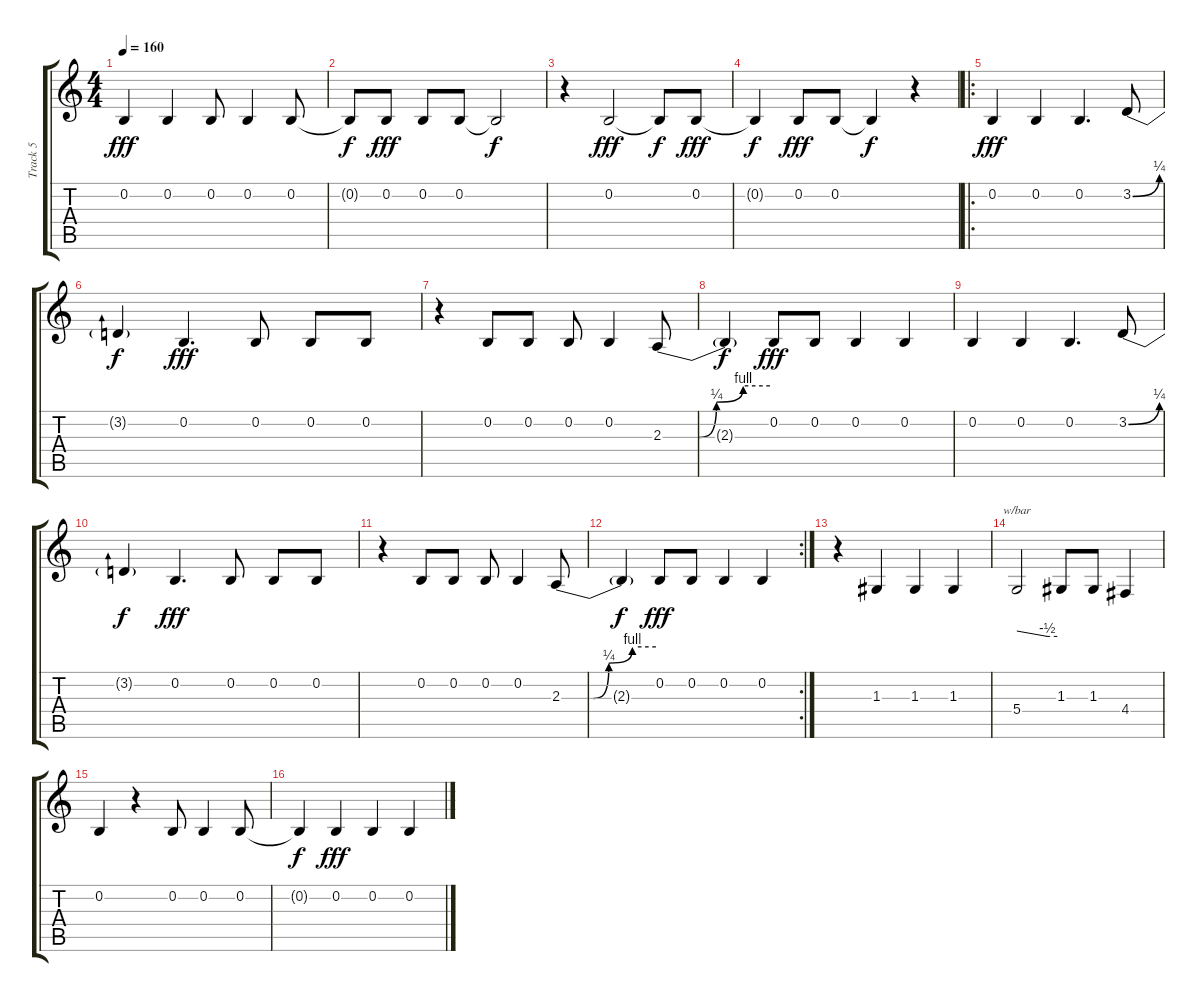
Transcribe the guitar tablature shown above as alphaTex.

\track ("Track 5" "Track 5") {instrument lead2sawtooth}
\staff {score tabs}
\tuning (E4 B3 G3 D3 A2 E2) {hide}
\ts (4 4)
\tempo 160
\clef g2
\ks c
0.2.4{dy fff} 0.2.4 0.2.8 0.2.4 0.2.8 |
0.2{t}.8{dy f} 0.2.8{dy fff} 0.2.8 0.2.8 0.2{t}.2{dy f} |
r.4 0.2.2{dy fff} 0.2{t}.8{dy f} 0.2.8{dy fff} |
0.2{t}.4{dy f} 0.2.8{dy fff} 0.2.8 0.2{t}.4{dy f} r.4 |
\ro
0.2.4{dy fff} 0.2.4 0.2.4{d} 3.2{be (bend 0 0 60 1)}.8 |
3.2{t}.4{dy f} 0.2.4{d dy fff} 0.2.8 0.2.8 0.2.8 |
r.4 0.2.8 0.2.8 0.2.8 0.2.4 2.3{be (custom 0 0 20 0 30 1 45 4 60 4)}.8 |
2.3{t}.4{dy f} 0.2.8{dy fff} 0.2.8 0.2.4 0.2.4 |
0.2.4 0.2.4 0.2.4{d} 3.2{be (bend 0 0 60 1)}.8 |
3.2{t}.4{dy f} 0.2.4{d dy fff} 0.2.8 0.2.8 0.2.8 |
r.4 0.2.8 0.2.8 0.2.8 0.2.4 2.3{be (custom 0 0 20 0 30 1 45 4 60 4)}.8 |
\rc 2
2.3{t}.4{dy f} 0.2.8{dy fff} 0.2.8 0.2.4 0.2.4 |
r.4 1.3.4 1.3.4 1.3.4 |
5.4.2{tbe (custom default 0 0 45 -2 60 -2)} 1.3.8 1.3.8 4.4.4 |
0.2.4 r.4 0.2.8 0.2.4 0.2.8 |
0.2{t}.4{dy f} 0.2.4{dy fff} 0.2.4 0.2.4
